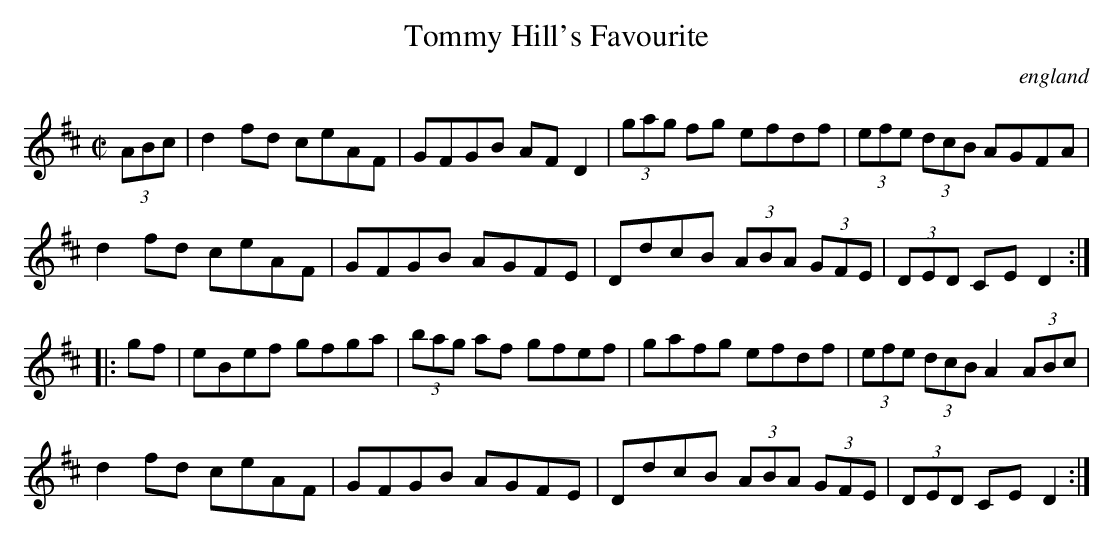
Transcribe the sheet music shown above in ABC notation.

X:1
T:Tommy Hill's Favourite
O:england
M:C|
K:D
(3ABc|d2fd ceAF|GFGB AFD2|(3gag fg efdf|(3efe (3dcB AGFA|
d2fd ceAF|GFGB AGFE|DdcB (3ABA (3GFE|(3DED CE D2:|
|:gf|eBef gfga|(3bag af gfef|gafg efdf|(3efe (3dcB A2 (3ABc|
d2fd ceAF|GFGB AGFE|DdcB (3ABA (3GFE|(3DED CE D2:|
